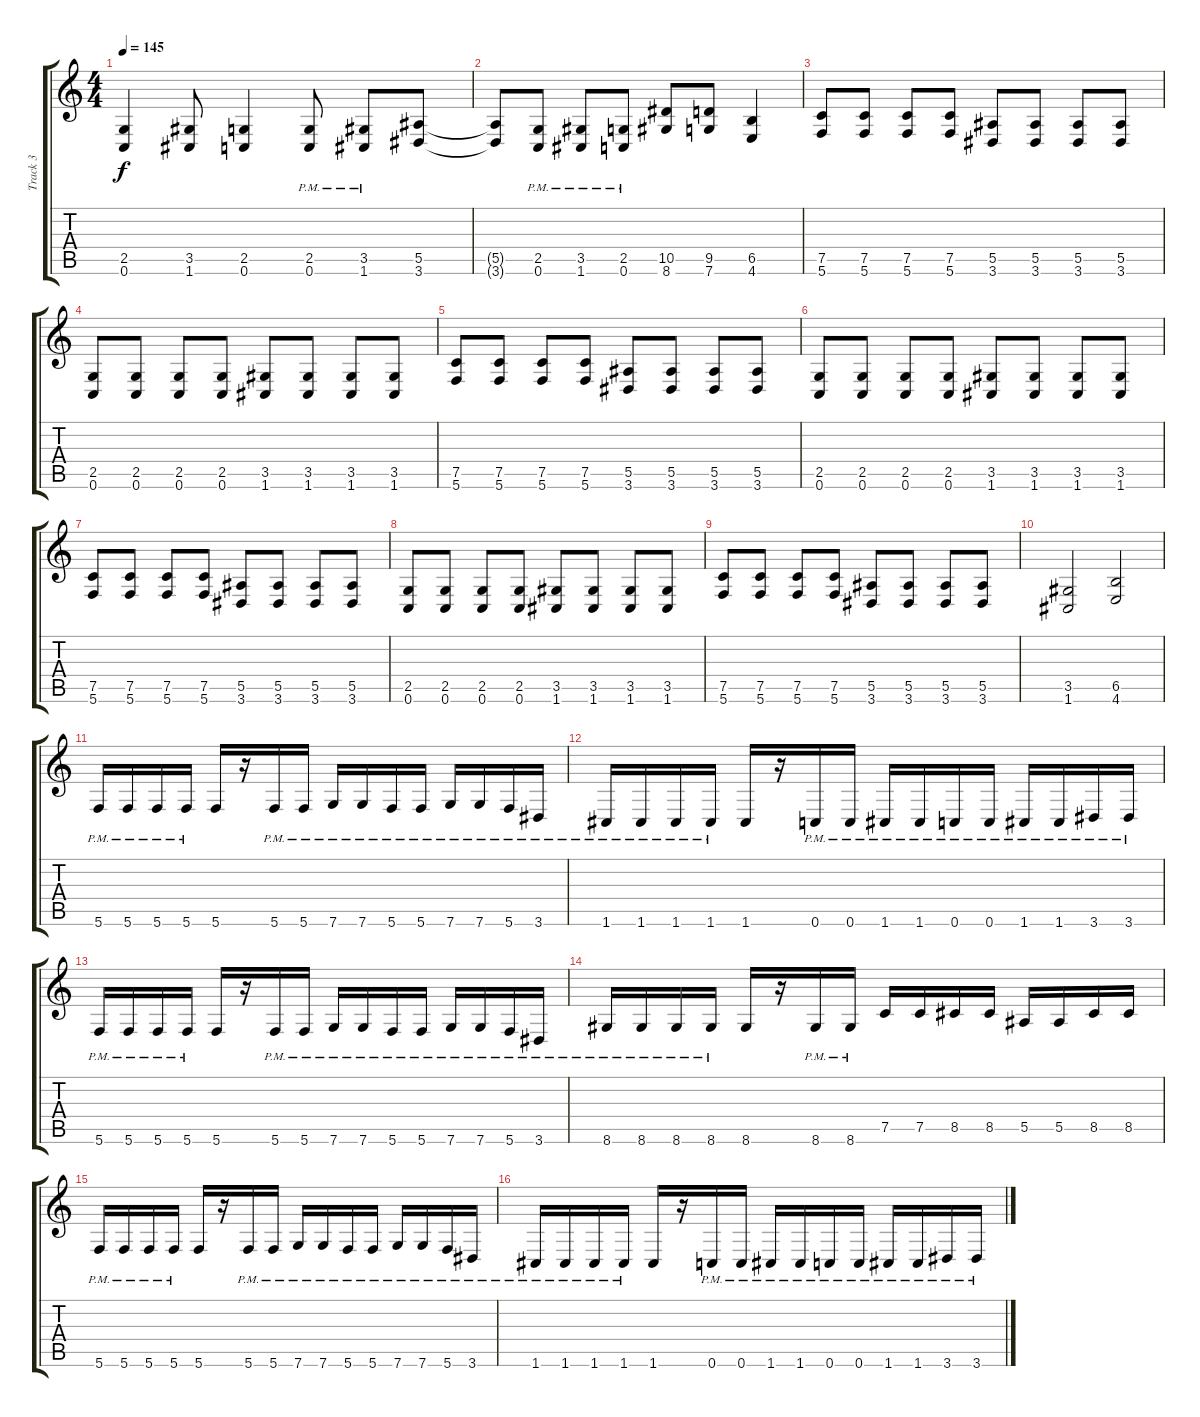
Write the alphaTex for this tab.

\track ("Track 3" "Track 3") {instrument distortionguitar}
\staff {score tabs}
\tuning (C4 G3 Eb3 Bb2 F2 C2) {hide}
\ts (4 4)
\tempo 145
\clef g2
\ks c
(2.5 0.6).4{dy f} (3.5 1.6).8 (2.5 0.6).4 (2.5{pm} 0.6{pm}).8 (3.5{pm} 1.6{pm}).8 (5.5 3.6).8 |
(5.5{t} 3.6{t}).8 (2.5{pm} 0.6{pm}).8 (3.5{pm} 1.6{pm}).8 (2.5{pm} 0.6{pm}).8 (10.5 8.6).8 (9.5 7.6).8 (6.5 4.6).4 |
(7.5 5.6).8 (7.5 5.6).8 (7.5 5.6).8 (7.5 5.6).8 (5.5 3.6).8 (5.5 3.6).8 (5.5 3.6).8 (5.5 3.6).8 |
(2.5 0.6).8 (2.5 0.6).8 (2.5 0.6).8 (2.5 0.6).8 (3.5 1.6).8 (3.5 1.6).8 (3.5 1.6).8 (3.5 1.6).8 |
(7.5 5.6).8 (7.5 5.6).8 (7.5 5.6).8 (7.5 5.6).8 (5.5 3.6).8 (5.5 3.6).8 (5.5 3.6).8 (5.5 3.6).8 |
(2.5 0.6).8 (2.5 0.6).8 (2.5 0.6).8 (2.5 0.6).8 (3.5 1.6).8 (3.5 1.6).8 (3.5 1.6).8 (3.5 1.6).8 |
(7.5 5.6).8 (7.5 5.6).8 (7.5 5.6).8 (7.5 5.6).8 (5.5 3.6).8 (5.5 3.6).8 (5.5 3.6).8 (5.5 3.6).8 |
(2.5 0.6).8 (2.5 0.6).8 (2.5 0.6).8 (2.5 0.6).8 (3.5 1.6).8 (3.5 1.6).8 (3.5 1.6).8 (3.5 1.6).8 |
(7.5 5.6).8 (7.5 5.6).8 (7.5 5.6).8 (7.5 5.6).8 (5.5 3.6).8 (5.5 3.6).8 (5.5 3.6).8 (5.5 3.6).8 |
(3.5 1.6).2 (6.5 4.6).2 |
5.6{pm}.16 5.6{pm}.16 5.6{pm}.16 5.6{pm}.16 5.6.16 r.16 5.6{pm}.16 5.6{pm}.16 7.6{pm}.16 7.6{pm}.16 5.6{pm}.16 5.6{pm}.16 7.6{pm}.16 7.6{pm}.16 5.6{pm}.16 3.6{pm}.16 |
1.6{pm}.16 1.6{pm}.16 1.6{pm}.16 1.6{pm}.16 1.6.16 r.16 0.6{pm}.16 0.6{pm}.16 1.6{pm}.16 1.6{pm}.16 0.6{pm}.16 0.6{pm}.16 1.6{pm}.16 1.6{pm}.16 3.6{pm}.16 3.6{pm}.16 |
5.6{pm}.16 5.6{pm}.16 5.6{pm}.16 5.6{pm}.16 5.6.16 r.16 5.6{pm}.16 5.6{pm}.16 7.6{pm}.16 7.6{pm}.16 5.6{pm}.16 5.6{pm}.16 7.6{pm}.16 7.6{pm}.16 5.6{pm}.16 3.6{pm}.16 |
8.6{pm}.16 8.6{pm}.16 8.6{pm}.16 8.6{pm}.16 8.6.16 r.16 8.6{pm}.16 8.6{pm}.16 7.5.16 7.5.16 8.5.16 8.5.16 5.5.16 5.5.16 8.5.16 8.5.16 |
5.6{pm}.16 5.6{pm}.16 5.6{pm}.16 5.6{pm}.16 5.6.16 r.16 5.6{pm}.16 5.6{pm}.16 7.6{pm}.16 7.6{pm}.16 5.6{pm}.16 5.6{pm}.16 7.6{pm}.16 7.6{pm}.16 5.6{pm}.16 3.6{pm}.16 |
1.6{pm}.16 1.6{pm}.16 1.6{pm}.16 1.6{pm}.16 1.6.16 r.16 0.6{pm}.16 0.6{pm}.16 1.6{pm}.16 1.6{pm}.16 0.6{pm}.16 0.6{pm}.16 1.6{pm}.16 1.6{pm}.16 3.6{pm}.16 3.6{pm}.16
